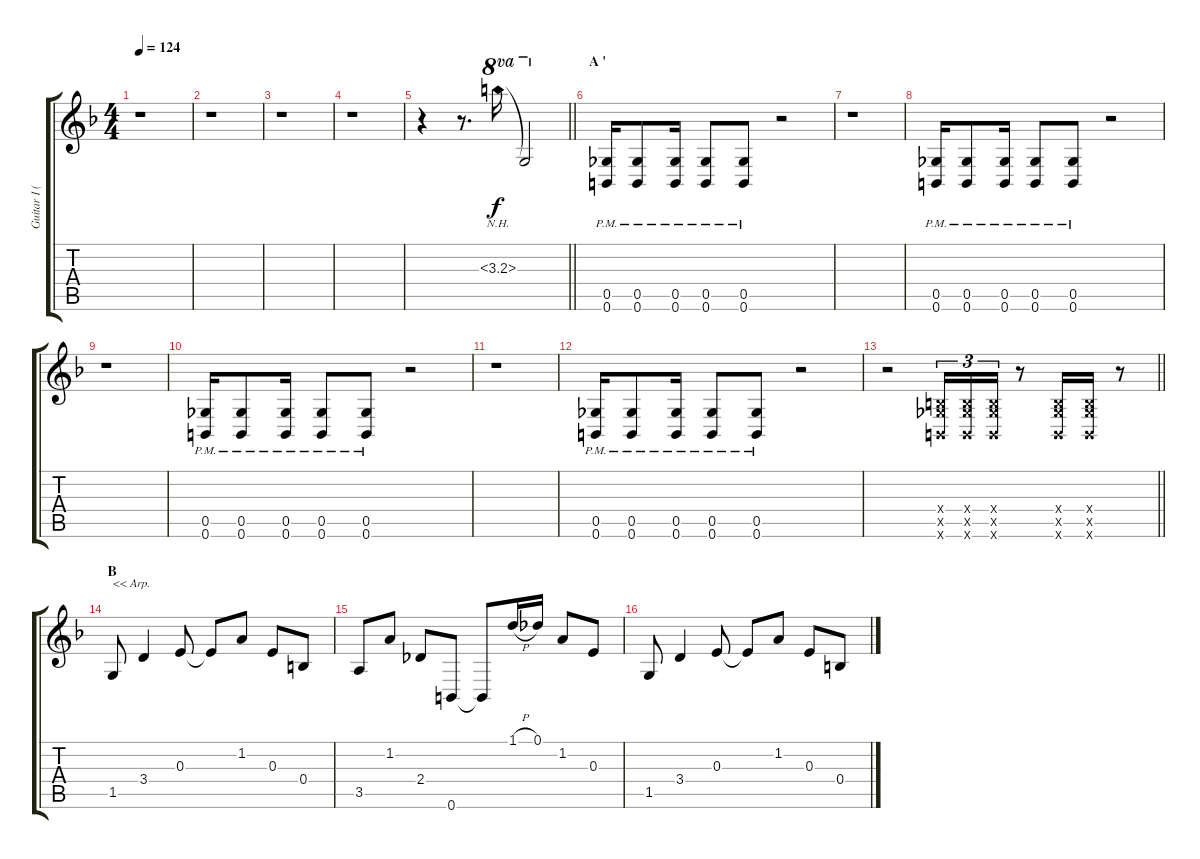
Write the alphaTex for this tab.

\track ("Guitar I (Sakito)" "Guitar I (") {instrument distortionguitar}
\staff {score tabs}
\tuning (Db4 Ab3 E3 B2 Gb2 B1) {hide}
\ts (4 4)
\tempo 124
\clef g2
\ks f
r.1{dy f} |
r.1 |
r.1 |
r.1 |
\barLineRight lightlight
r.4 r.8{d} 3.3{nh}.16{ot 8va} 3.3{t}.2{ot 8va} |
\section ("" "A '")
(0.5{pm} 0.6{pm}).16 (0.5{pm} 0.6{pm}).8 (0.5{pm} 0.6{pm}).16 (0.5{pm} 0.6{pm}).8 (0.5{pm} 0.6{pm}).8 r.2 |
r.1 |
(0.5{pm} 0.6{pm}).16 (0.5{pm} 0.6{pm}).8 (0.5{pm} 0.6{pm}).16 (0.5{pm} 0.6{pm}).8 (0.5{pm} 0.6{pm}).8 r.2 |
r.1 |
(0.5{pm} 0.6{pm}).16 (0.5{pm} 0.6{pm}).8 (0.5{pm} 0.6{pm}).16 (0.5{pm} 0.6{pm}).8 (0.5{pm} 0.6{pm}).8 r.2 |
r.1 |
(0.5{pm} 0.6{pm}).16 (0.5{pm} 0.6{pm}).8 (0.5{pm} 0.6{pm}).16 (0.5{pm} 0.6{pm}).8 (0.5{pm} 0.6{pm}).8 r.2 |
\barLineRight lightlight
r.2 (0.4{x} 0.5{x} 0.6{x}).16{tu (3 2)} (0.4{x} 0.5{x} 0.6{x}).16{tu (3 2)} (0.4{x} 0.5{x} 0.6{x}).16{tu (3 2)} r.8 (0.4{x} 0.5{x} 0.6{x}).16 (0.4{x} 0.5{x} 0.6{x}).16 r.8 |
\section ("" "B")
1.5.8{txt "<< Arp."} 3.4.4 0.3.8 0.3{t}.8 1.2.8 0.3.8 0.4.8 |
3.5.8 1.2.8 2.4.8 0.6.8 0.6{t}.8 1.1{h}.16 0.1.16 1.2.8 0.3.8 |
1.5.8 3.4.4 0.3.8 0.3{t}.8 1.2.8 0.3.8 0.4.8
